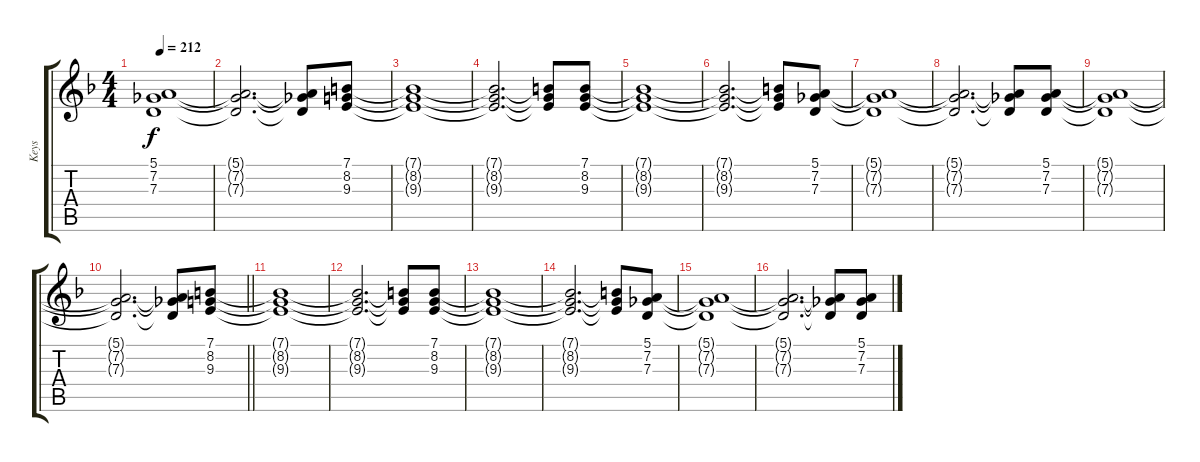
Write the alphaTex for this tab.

\track ("Keys" "Keys") {instrument choiraahs}
\staff {score tabs}
\tuning (E4 B3 G3 D3 A2 E2) {hide}
\ts (4 4)
\tempo 212
\clef g2
\ks dminor
(5.1{t} 7.2{t} 7.3{t}).1{dy f} |
(5.1{t} 7.2{t} 7.3{t}).2{d} (5.1{t} 7.2{t} 7.3{t}).8 (7.1 8.2 9.3).8 |
(7.1{t} 8.2{t} 9.3{t}).1 |
(7.1{t} 8.2{t} 9.3{t}).2{d} (7.1{t} 8.2{t} 9.3{t}).8 (7.1 8.2 9.3).8 |
(7.1{t} 8.2{t} 9.3{t}).1 |
(7.1{t} 8.2{t} 9.3{t}).2{d} (7.1{t} 8.2{t} 9.3{t}).8 (5.1 7.2 7.3).8 |
(5.1{t} 7.2{t} 7.3{t}).1 |
(5.1{t} 7.2{t} 7.3{t}).2{d} (5.1{t} 7.2{t} 7.3{t}).8 (5.1 7.2 7.3).8 |
(5.1{t} 7.2{t} 7.3{t}).1 |
\barLineRight lightlight
(5.1{t} 7.2{t} 7.3{t}).2{d} (5.1{t} 7.2{t} 7.3{t}).8 (7.1 8.2 9.3).8 |
(7.1{t} 8.2{t} 9.3{t}).1 |
(7.1{t} 8.2{t} 9.3{t}).2{d} (7.1{t} 8.2{t} 9.3{t}).8 (7.1 8.2 9.3).8 |
(7.1{t} 8.2{t} 9.3{t}).1 |
(7.1{t} 8.2{t} 9.3{t}).2{d} (7.1{t} 8.2{t} 9.3{t}).8 (5.1 7.2 7.3).8 |
(5.1{t} 7.2{t} 7.3{t}).1 |
(5.1{t} 7.2{t} 7.3{t}).2{d} (5.1{t} 7.2{t} 7.3{t}).8 (5.1 7.2 7.3).8
